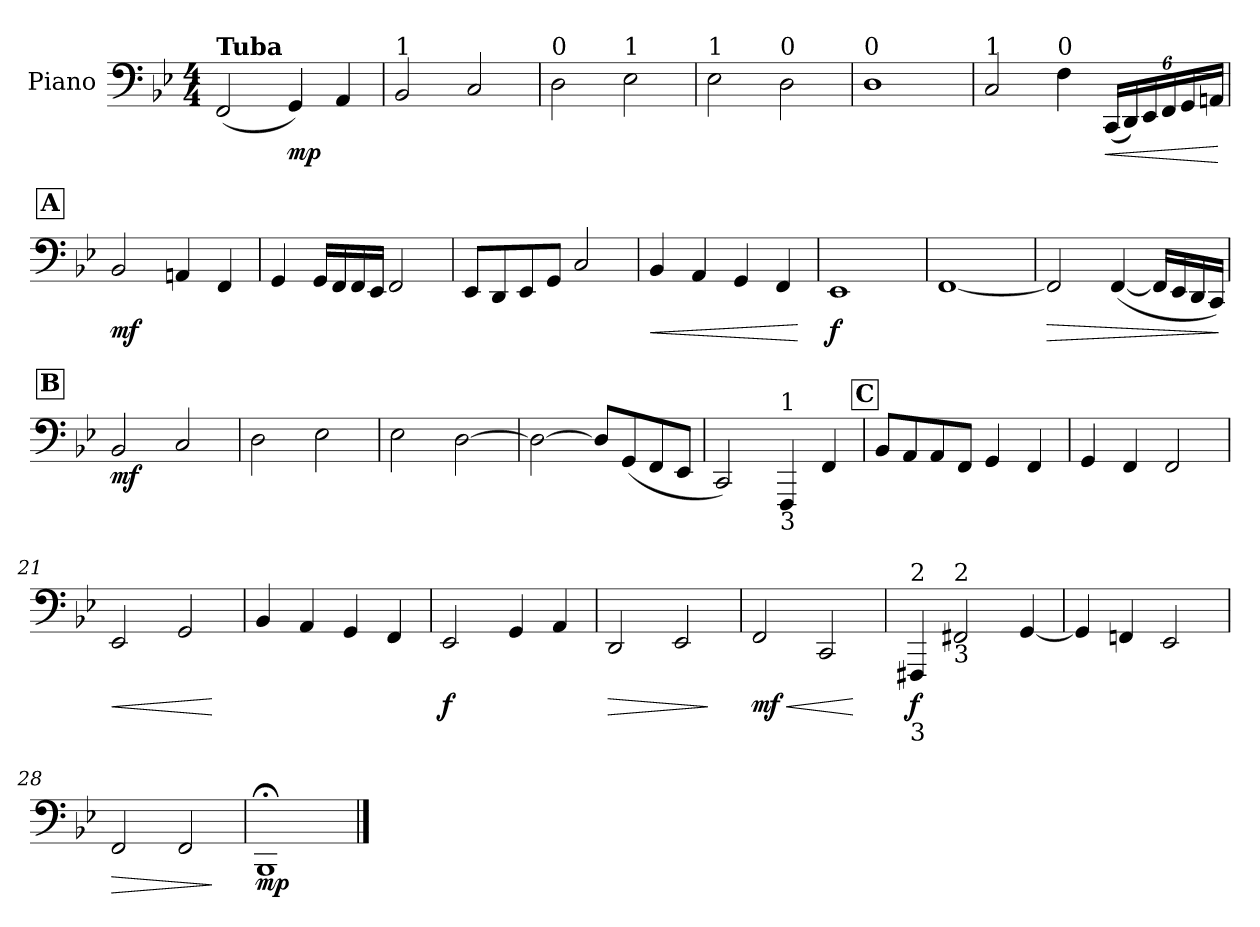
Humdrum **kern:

**kern	**dynam
*part1	*part1
*staff1	*staff1
*I"Piano	*
*I'Pno.	*
*clefF4	*
*k[b-e-]	*
*M4/4	*
*MM60	*
=1	=1
!LO:TX:a:B:t=Tuba	!
(2FF/	.
!	!LO:DY:b
4GG/)	mp
4AA/	.
=2	=2
!LO:TX:a:t=1	!
2BB-/	.
2C/	.
=3	=3
!LO:TX:a:t=0	!
2D\	.
!LO:TX:a:t=1	!
2E-\	.
=4	=4
!LO:TX:a:t=1	!
2E-\	.
!LO:TX:a:t=0	!
2D\	.
=5	=5
!LO:TX:a:t=0	!
1D	.
=6	=6
!LO:TX:a:t=1	!
2C/	.
!LO:TX:a:t=0	!
4F\	.
*Xbrackettup	*
!	!LO:HP:b
(24CC/LL	<
24DD/)	.
24EE-/	.
24FF/	.
24GG/	.
24AAn/JJ	.
.	[
!!LO:REH:place=s1:a:B:fs=14:t=A
=7	=7
!	!LO:DY:b
2BB-/	mf
4AAn/	.
4FF/	.
=8	=8
4GG/	.
16GG/LL	.
16FF/	.
16FF/	.
16EE-/JJ	.
2FF/	.
=9	=9
8EE-/L	.
8DD/	.
8EE-/	.
8GG/J	.
2C/	.
!!LO:LB:g=z
=10	=10
!	!LO:HP:b
4BB-/	<
4AA/	.
4GG/	.
4FF/	.
.	[
=11	=11
!	!LO:DY:b
1EE-	f
=12	=12
[1FF	.
=13	=13
!	!LO:HP:b
2FF/]	>
([4FF/	.
16FF/LL]	.
16EE-/	.
16DD/	.
16CC/JJ)	.
.	]
!!LO:REH:place=s1:a:B:fs=14:t=B
=14	=14
!	!LO:DY:b
2BB-/	mf
2C/	.
=15	=15
2D\	.
2E-\	.
=16	=16
2E-\	.
[2D\	.
=17	=17
2D\_	.
8D/L]	.
(8GG/	.
8FF/	.
8EE-/J	.
=18	=18
2CC/)	.
!LO:TX:a:t=1	!
!LO:TX:b:t=3	!
4FFF/	.
4FF/	.
!!LO:REH:place=s1:a:B:fs=14:t=C
=19	=19
8BB-/L	.
8AA/	.
8AA/	.
8FF/J	.
4GG/	.
4FF/	.
!!LO:LB:g=z
=20	=20
4GG/	.
4FF/	.
2FF/	.
=21	=21
!	!LO:HP:b
2EE-/	<
2GG/	.
.	[
=22	=22
4BB-/	.
4AA/	.
4GG/	.
4FF/	.
=23	=23
!	!LO:DY:b
2EE-/	f
4GG/	.
4AA/	.
=24	=24
!	!LO:HP:b
2DD/	>
2EE-/	.
.	]
=25	=25
!	!LO:HP:b
!	!LO:DY:n=1:b
2FF/	< mf
2CC/	.
.	[
=26	=26
!LO:TX:a:t=2	!
!LO:TX:b:t=3	!
!	!LO:DY:b
4FFF#X/	f
!LO:TX:a:t=2	!
!LO:TX:b:t=3	!
2FF#X/	.
[4GG/	.
=27	=27
4GG/]	.
4FFn/	.
2EE-/	.
=28	=28
!	!LO:HP:b
2FF/	>
2FF/	.
.	]
=29	=29
!	!LO:DY:b
1BBB-;<	mp
==	==
*-	*-
